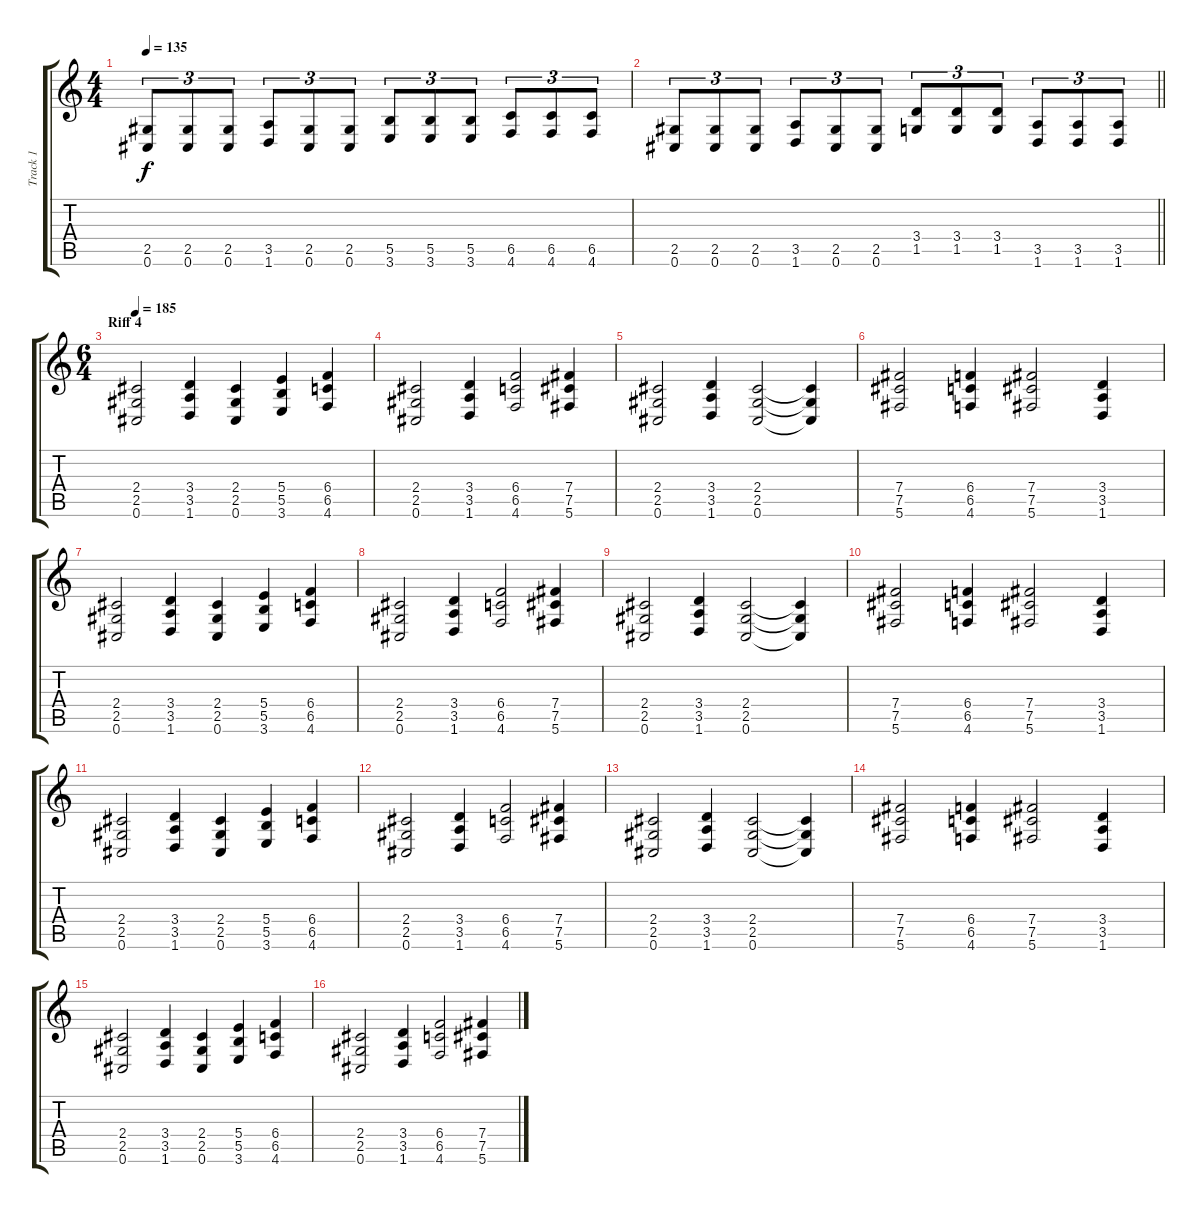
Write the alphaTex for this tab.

\track ("Track 1" "Track 1") {instrument distortionguitar}
\staff {score tabs}
\tuning (Db4 Ab3 E3 B2 Gb2 Db2) {hide}
\ts (4 4)
\tempo 135
\clef g2
\ks c
(2.5 0.6).8{tu (3 2) dy f} (2.5 0.6).8{tu (3 2)} (2.5 0.6).8{tu (3 2)} (3.5 1.6).8{tu (3 2)} (2.5 0.6).8{tu (3 2)} (2.5 0.6).8{tu (3 2)} (5.5 3.6).8{tu (3 2)} (5.5 3.6).8{tu (3 2)} (5.5 3.6).8{tu (3 2)} (6.5 4.6).8{tu (3 2)} (6.5 4.6).8{tu (3 2)} (6.5 4.6).8{tu (3 2)} |
\barLineRight lightlight
(2.5 0.6).8{tu (3 2)} (2.5 0.6).8{tu (3 2)} (2.5 0.6).8{tu (3 2)} (3.5 1.6).8{tu (3 2)} (2.5 0.6).8{tu (3 2)} (2.5 0.6).8{tu (3 2)} (3.4 1.5).8{tu (3 2)} (3.4 1.5).8{tu (3 2)} (3.4 1.5).8{tu (3 2)} (3.5 1.6).8{tu (3 2)} (3.5 1.6).8{tu (3 2)} (3.5 1.6).8{tu (3 2)} |
\ts (6 4)
\section ("" "Riff 4")
\tempo 185
(2.4 2.5 0.6).2 (3.4 3.5 1.6).4 (2.4 2.5 0.6).4 (5.4 5.5 3.6).4 (6.4 6.5 4.6).4 |
(2.4 2.5 0.6).2 (3.4 3.5 1.6).4 (6.4 6.5 4.6).2 (7.4 7.5 5.6).4 |
(2.4 2.5 0.6).2 (3.4 3.5 1.6).4 (2.4 2.5 0.6).2 (2.4{t} 2.5{t} 0.6{t}).4 |
(7.4 7.5 5.6).2 (6.4 6.5 4.6).4 (7.4 7.5 5.6).2 (3.4 3.5 1.6).4 |
(2.4 2.5 0.6).2 (3.4 3.5 1.6).4 (2.4 2.5 0.6).4 (5.4 5.5 3.6).4 (6.4 6.5 4.6).4 |
(2.4 2.5 0.6).2 (3.4 3.5 1.6).4 (6.4 6.5 4.6).2 (7.4 7.5 5.6).4 |
(2.4 2.5 0.6).2 (3.4 3.5 1.6).4 (2.4 2.5 0.6).2 (2.4{t} 2.5{t} 0.6{t}).4 |
(7.4 7.5 5.6).2 (6.4 6.5 4.6).4 (7.4 7.5 5.6).2 (3.4 3.5 1.6).4 |
(2.4 2.5 0.6).2 (3.4 3.5 1.6).4 (2.4 2.5 0.6).4 (5.4 5.5 3.6).4 (6.4 6.5 4.6).4 |
(2.4 2.5 0.6).2 (3.4 3.5 1.6).4 (6.4 6.5 4.6).2 (7.4 7.5 5.6).4 |
(2.4 2.5 0.6).2 (3.4 3.5 1.6).4 (2.4 2.5 0.6).2 (2.4{t} 2.5{t} 0.6{t}).4 |
(7.4 7.5 5.6).2 (6.4 6.5 4.6).4 (7.4 7.5 5.6).2 (3.4 3.5 1.6).4 |
(2.4 2.5 0.6).2 (3.4 3.5 1.6).4 (2.4 2.5 0.6).4 (5.4 5.5 3.6).4 (6.4 6.5 4.6).4 |
(2.4 2.5 0.6).2 (3.4 3.5 1.6).4 (6.4 6.5 4.6).2 (7.4 7.5 5.6).4
